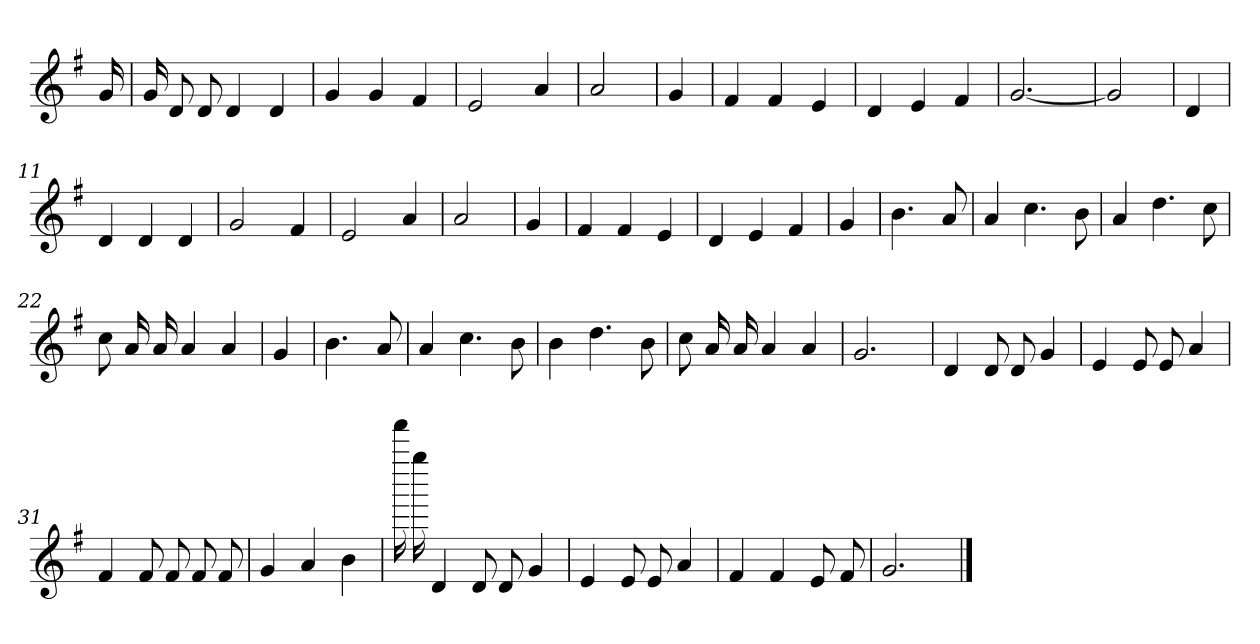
**kern
*part1
*staff1
*clefG2
*k[f#]
*G:
=
16g
=1
16g
8d
8d
4d
4d
=2
4g
4g
4f#
=3
2e
4a
=4
2a
=5
4g
=6
4f#
4f#
4e
=7
4d
4e
4f#
=8
[2.g
=9
2g]
=10
4d
=11
4d
4d
4d
=12
2g
4f#
=13
2e
4a
=14
2a
=15
4g
=16
4f#
4f#
4e
=17
4d
4e
4f#
=18
4g
=19
4.b
8a
=20
4a
4.cc
8b
=21
4a
4.dd
8cc
=22
8cc
16a
16a
4a
4a
=23
4g
=24
4.b
8a
=25
4a
4.cc
8b
=26
4b
4.dd
8b
=27
8cc
16a
16a
4a
4a
=28
2.g
=29
4d
8d
8d
4g
=30
4e
8e
8e
4a
=31
4f#
8f#
8f#
8f#
8f#
=32
4g
4a
4b
=33
16fffff#
16gggg
4d
8d
8d
4g
=34
4e
8e
8e
4a
=35
4f#
4f#
8e
8f#
=36
2.g
==
*-
